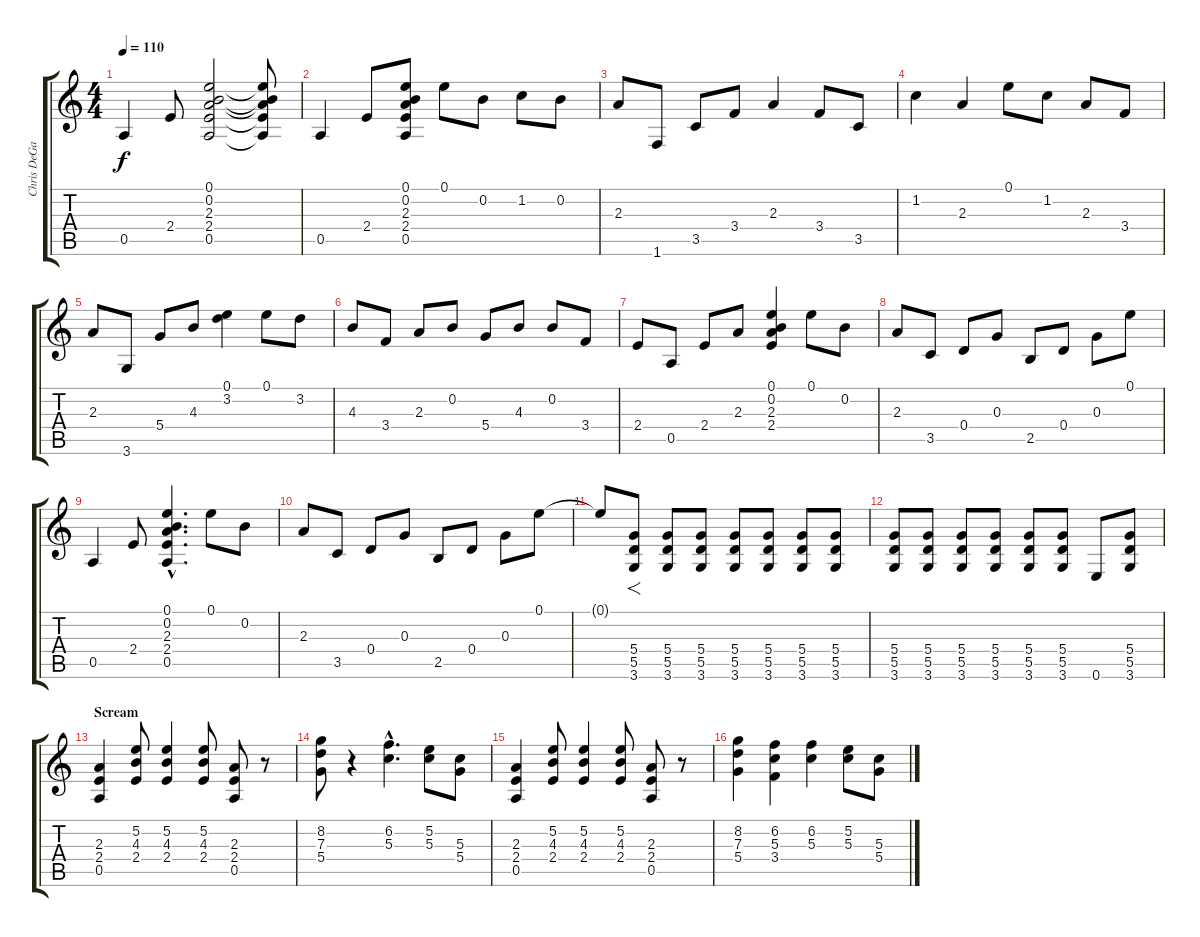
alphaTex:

\track ("Chris DeGarmo" "Chris DeGa") {instrument distortionguitar}
\staff {score tabs}
\tuning (E4 B3 G3 D3 A2 E2) {hide}
\ts (4 4)
\tempo 110
\clef g2
\ks c
0.5.4{dy f instrument electricguitarclean} 2.4.8 (0.1 0.2 2.3 2.4 0.5).2 (0.1{t} 0.2{t} 2.3{t} 2.4{t} 0.5{t}).8 |
0.5.4{instrument electricguitarclean} 2.4.8 (0.1 0.2 2.3 2.4 0.5).8 0.1.8 0.2.8 1.2.8 0.2.8 |
2.3.8{instrument electricguitarclean} 1.6.8 3.5.8 3.4.8 2.3.4 3.4.8 3.5.8 |
1.2.4{instrument electricguitarclean} 2.3.4 0.1.8 1.2.8 2.3.8 3.4.8 |
2.3.8{instrument electricguitarclean} 3.6.8{instrument electricguitarclean} 5.4.8 4.3.8 (0.1 3.2).4 0.1.8 3.2.8 |
4.3.8{instrument electricguitarclean} 3.4.8 2.3.8 0.2.8 5.4.8 4.3.8 0.2.8 3.4.8 |
2.4.8{instrument electricguitarclean} 0.5.8 2.4.8 2.3.8 (0.1 0.2 2.3 2.4).4 0.1.8 0.2.8 |
2.3.8{instrument electricguitarclean} 3.5.8 0.4.8 0.3.8 2.5.8 0.4.8 0.3.8 0.1.8 |
0.5.4{instrument electricguitarclean} 2.4.8 (0.1{hac} 0.2{hac} 2.3{hac} 2.4{hac} 0.5{hac}).4{d} 0.1.8 0.2.8 |
2.3.8{instrument electricguitarclean} 3.5.8 0.4.8 0.3.8 2.5.8 0.4.8 0.3.8 0.1.8 |
0.1{t}.8{instrument distortionguitar} (5.4 5.5 3.6).8{f} (5.4 5.5 3.6).8 (5.4 5.5 3.6).8 (5.4 5.5 3.6).8 (5.4 5.5 3.6).8 (5.4 5.5 3.6).8 (5.4 5.5 3.6).8 |
(5.4 5.5 3.6).8 (5.4 5.5 3.6).8 (5.4 5.5 3.6).8 (5.4 5.5 3.6).8 (5.4 5.5 3.6).8 (5.4 5.5 3.6).8 0.6.8 (5.4 5.5 3.6).8 |
\section ("" "Scream")
(2.3 2.4 0.5).4 (5.2 4.3 2.4).8 (5.2 4.3 2.4).4 (5.2 4.3 2.4).8 (2.3 2.4 0.5).8 r.8 |
(8.2 7.3 5.4).8 r.4 (6.2{hac} 5.3{hac}).4{d} (5.2 5.3).8 (5.3 5.4).8 |
(2.3 2.4 0.5).4 (5.2 4.3 2.4).8 (5.2 4.3 2.4).4 (5.2 4.3 2.4).8 (2.3 2.4 0.5).8 r.8 |
(8.2 7.3 5.4).4 (6.2 5.3 3.4).4 (6.2 5.3).4 (5.2 5.3).8 (5.3 5.4).8
